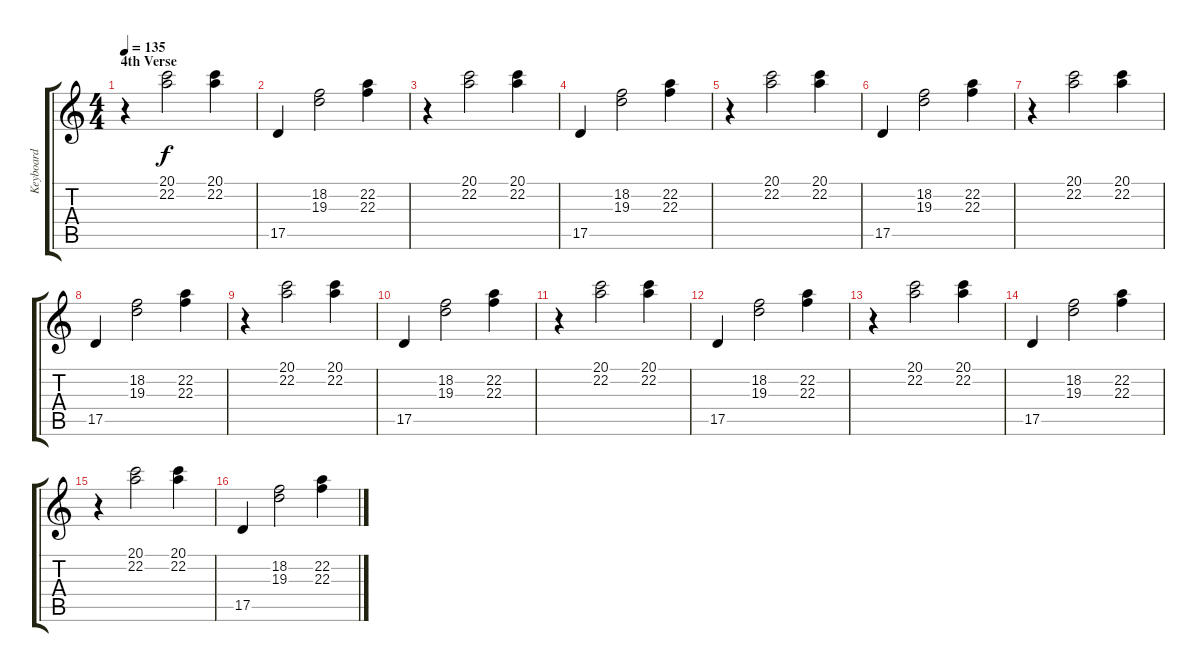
\track ("Keyboard" "Keyboard") {instrument pad1newage}
\staff {score tabs}
\tuning (E4 B3 G3 D3 A2 E2) {hide}
\ts (4 4)
\section ("" "4th Verse")
\tempo 135
\clef g2
\ks c
r.4{dy f} (20.1 22.2).2 (20.1 22.2).4 |
17.5.4 (18.2 19.3).2 (22.2 22.3).4 |
r.4 (20.1 22.2).2 (20.1 22.2).4 |
17.5.4 (18.2 19.3).2 (22.2 22.3).4 |
r.4 (20.1 22.2).2 (20.1 22.2).4 |
17.5.4 (18.2 19.3).2 (22.2 22.3).4 |
r.4 (20.1 22.2).2 (20.1 22.2).4 |
17.5.4 (18.2 19.3).2 (22.2 22.3).4 |
r.4 (20.1 22.2).2 (20.1 22.2).4 |
17.5.4 (18.2 19.3).2 (22.2 22.3).4 |
r.4 (20.1 22.2).2 (20.1 22.2).4 |
17.5.4 (18.2 19.3).2 (22.2 22.3).4 |
r.4 (20.1 22.2).2 (20.1 22.2).4 |
17.5.4 (18.2 19.3).2 (22.2 22.3).4 |
r.4 (20.1 22.2).2 (20.1 22.2).4 |
17.5.4 (18.2 19.3).2 (22.2 22.3).4
